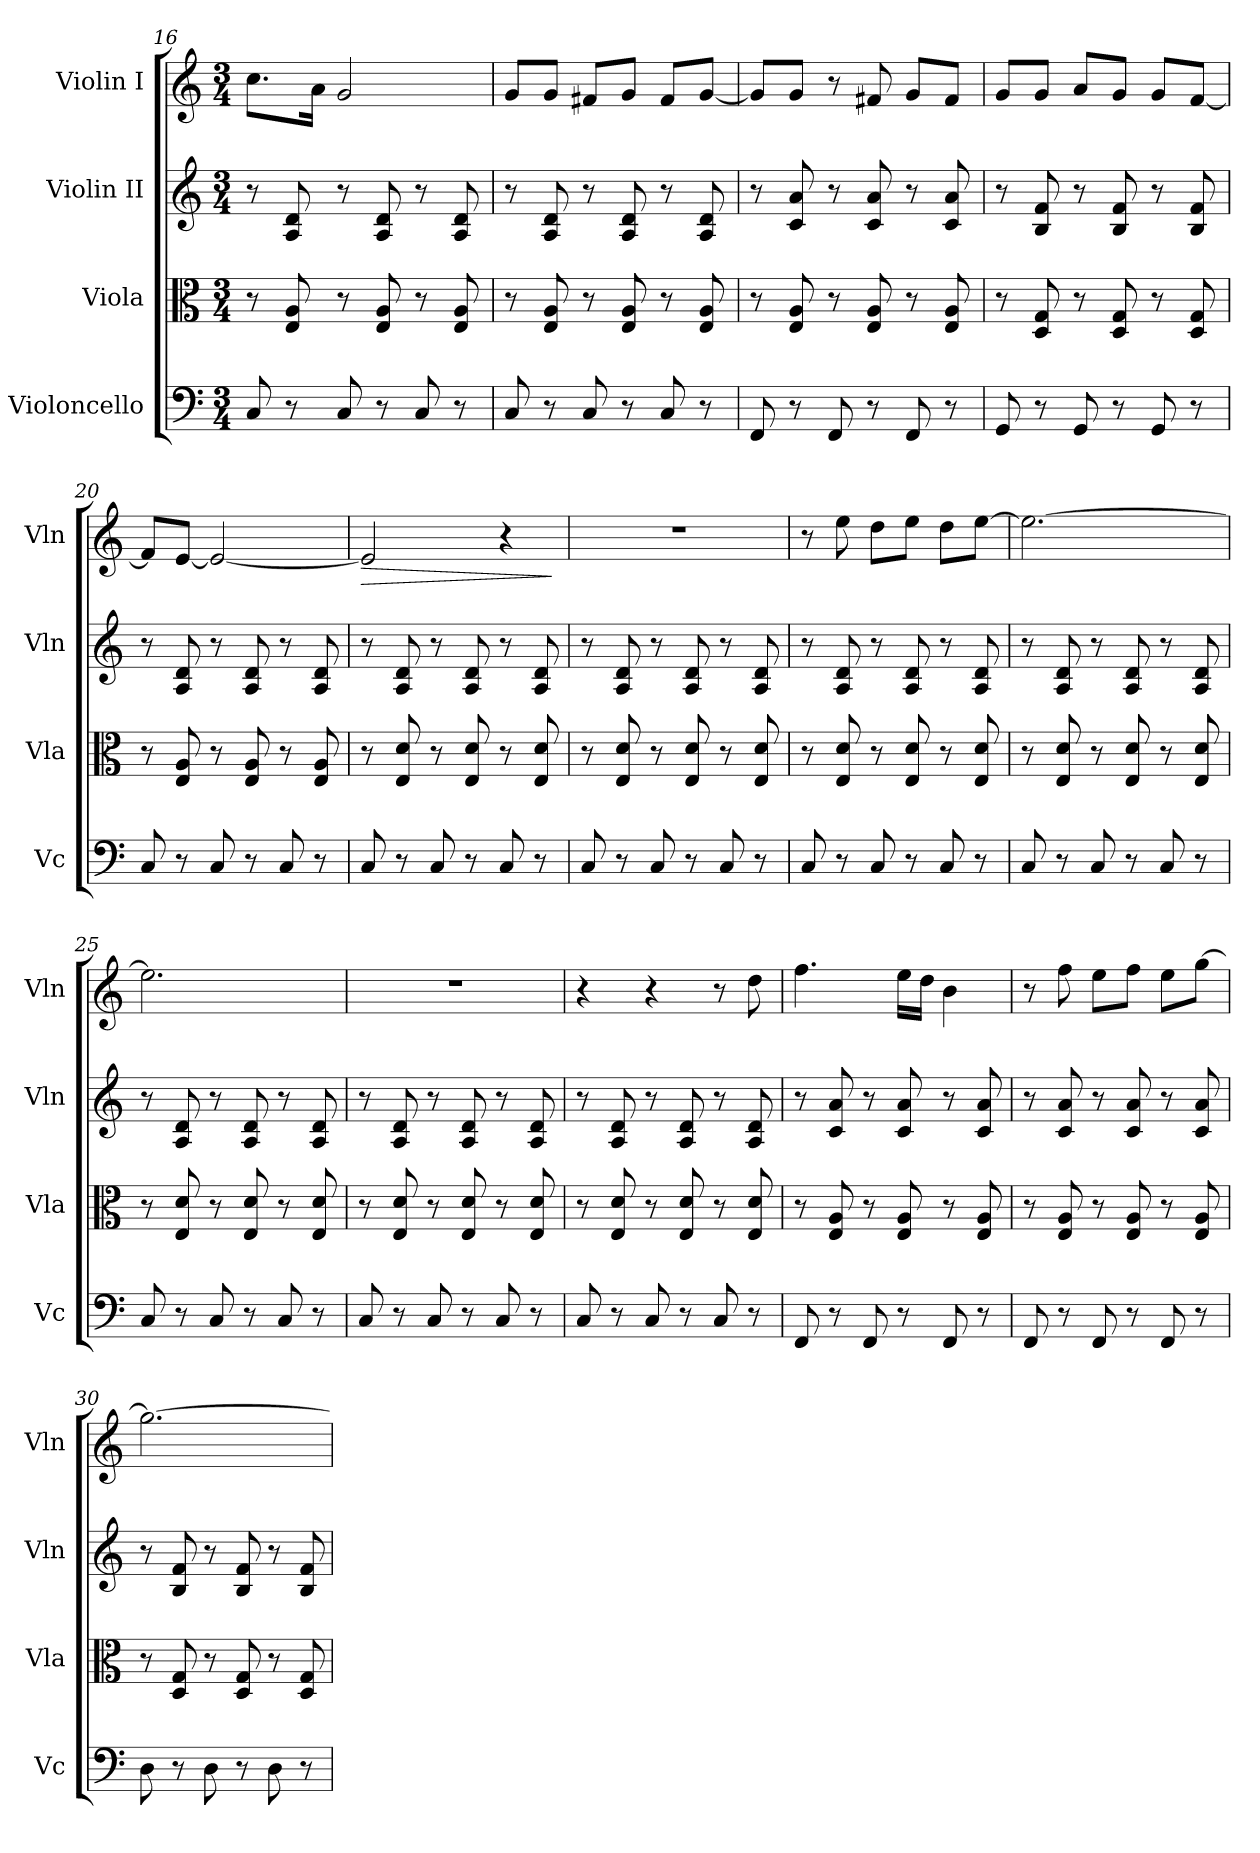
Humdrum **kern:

**kern	**kern	**kern	**kern	**dynam
*part4	*part3	*part2	*part1	*part1
*staff4	*staff3	*staff2	*staff1	*staff1
*I"Violoncello	*I"Viola	*I"Violin II	*I"Violin I	*
*I'Vc	*I'Vla	*I'Vln	*I'Vln	*
!!LO:LB:g=z
*clefF4	*clefC3	*clefG2	*clefG2	*
*k[]	*k[]	*k[]	*k[]	*
*M3/4	*M3/4	*M3/4	*M3/4	*
=16	=16	=16	=16	=16
8C/	8r	8r	8.cc\L	.
8r	8E/ 8A/	8A/ 8d/	.	.
.	.	.	16a\Jk	.
8C/	8r	8r	2g/	.
8r	8E/ 8A/	8A/ 8d/	.	.
8C/	8r	8r	.	.
8r	8E/ 8A/	8A/ 8d/	.	.
=17	=17	=17	=17	=17
8C/	8r	8r	8g/L	.
8r	8E/ 8A/	8A/ 8d/	8g/J	.
8C/	8r	8r	8f#X/L	.
8r	8E/ 8A/	8A/ 8d/	8g/J	.
8C/	8r	8r	8f#/L	.
8r	8E/ 8A/	8A/ 8d/	[8g/J	.
=18	=18	=18	=18	=18
8FF/	8r	8r	8g/L]	.
8r	8E/ 8A/	8c/ 8a/	8g/J	.
8FF/	8r	8r	8r	.
8r	8E/ 8A/	8c/ 8a/	8f#X/	.
8FF/	8r	8r	8g/L	.
8r	8E/ 8A/	8c/ 8a/	8f#/J	.
=19	=19	=19	=19	=19
8GG/	8r	8r	8g/L	.
8r	8D/ 8G/	8B/ 8f/	8g/J	.
8GG/	8r	8r	8a/L	.
8r	8D/ 8G/	8B/ 8f/	8g/J	.
8GG/	8r	8r	8g/L	.
8r	8D/ 8G/	8B/ 8f/	[8f/J	.
!!LO:LB:g=z
=20	=20	=20	=20	=20
8C/	8r	8r	8f/L]	.
8r	8E/ 8A/	8A/ 8d/	[8e/J	.
8C/	8r	8r	2e/_	.
8r	8E/ 8A/	8A/ 8d/	.	.
8C/	8r	8r	.	.
8r	8E/ 8A/	8A/ 8d/	.	.
=21	=21	=21	=21	=21
!	!	!	!	!LO:HP:b
8C/	8r	8r	2e/]	>
8r	8E/ 8d/	8A/ 8d/	.	.
8C/	8r	8r	.	.
8r	8E/ 8d/	8A/ 8d/	.	.
8C/	8r	8r	4r	.
8r	8E/ 8d/	8A/ 8d/	.	.
.	.	.	.	]
=22	=22	=22	=22	=22
8C/	8r	8r	2.r	.
8r	8E/ 8d/	8A/ 8d/	.	.
8C/	8r	8r	.	.
8r	8E/ 8d/	8A/ 8d/	.	.
8C/	8r	8r	.	.
8r	8E/ 8d/	8A/ 8d/	.	.
=23	=23	=23	=23	=23
8C/	8r	8r	8r	.
8r	8E/ 8d/	8A/ 8d/	8ee\	.
8C/	8r	8r	8dd\L	.
8r	8E/ 8d/	8A/ 8d/	8ee\J	.
8C/	8r	8r	8dd\L	.
8r	8E/ 8d/	8A/ 8d/	[8ee\J	.
!!LO:PB:g=z
=24	=24	=24	=24	=24
8C/	8r	8r	2.ee\_	.
8r	8E/ 8d/	8A/ 8d/	.	.
8C/	8r	8r	.	.
8r	8E/ 8d/	8A/ 8d/	.	.
8C/	8r	8r	.	.
8r	8E/ 8d/	8A/ 8d/	.	.
=25	=25	=25	=25	=25
8C/	8r	8r	2.ee\]	.
8r	8E/ 8d/	8A/ 8d/	.	.
8C/	8r	8r	.	.
8r	8E/ 8d/	8A/ 8d/	.	.
8C/	8r	8r	.	.
8r	8E/ 8d/	8A/ 8d/	.	.
=26	=26	=26	=26	=26
8C/	8r	8r	2.r	.
8r	8E/ 8d/	8A/ 8d/	.	.
8C/	8r	8r	.	.
8r	8E/ 8d/	8A/ 8d/	.	.
8C/	8r	8r	.	.
8r	8E/ 8d/	8A/ 8d/	.	.
=27	=27	=27	=27	=27
8C/	8r	8r	4r	.
8r	8E/ 8d/	8A/ 8d/	.	.
8C/	8r	8r	4r	.
8r	8E/ 8d/	8A/ 8d/	.	.
8C/	8r	8r	8r	.
8r	8E/ 8d/	8A/ 8d/	8dd\	.
!!LO:LB:g=z
=28	=28	=28	=28	=28
8FF/	8r	8r	4.ff\	.
8r	8E/ 8A/	8c/ 8a/	.	.
8FF/	8r	8r	.	.
8r	8E/ 8A/	8c/ 8a/	16ee\LL	.
.	.	.	16dd\JJ	.
8FF/	8r	8r	4b\	.
8r	8E/ 8A/	8c/ 8a/	.	.
=29	=29	=29	=29	=29
8FF/	8r	8r	8r	.
8r	8E/ 8A/	8c/ 8a/	8ff\	.
8FF/	8r	8r	8ee\L	.
8r	8E/ 8A/	8c/ 8a/	8ff\J	.
8FF/	8r	8r	8ee\L	.
8r	8E/ 8A/	8c/ 8a/	[8gg\J	.
=30	=30	=30	=30	=30
8D\	8r	8r	2.gg\_	.
8r	8D/ 8G/	8B/ 8f/	.	.
8D\	8r	8r	.	.
8r	8D/ 8G/	8B/ 8f/	.	.
8D\	8r	8r	.	.
8r	8D/ 8G/	8B/ 8f/	.	.
=	=	=	=	=
*-	*-	*-	*-	*-
